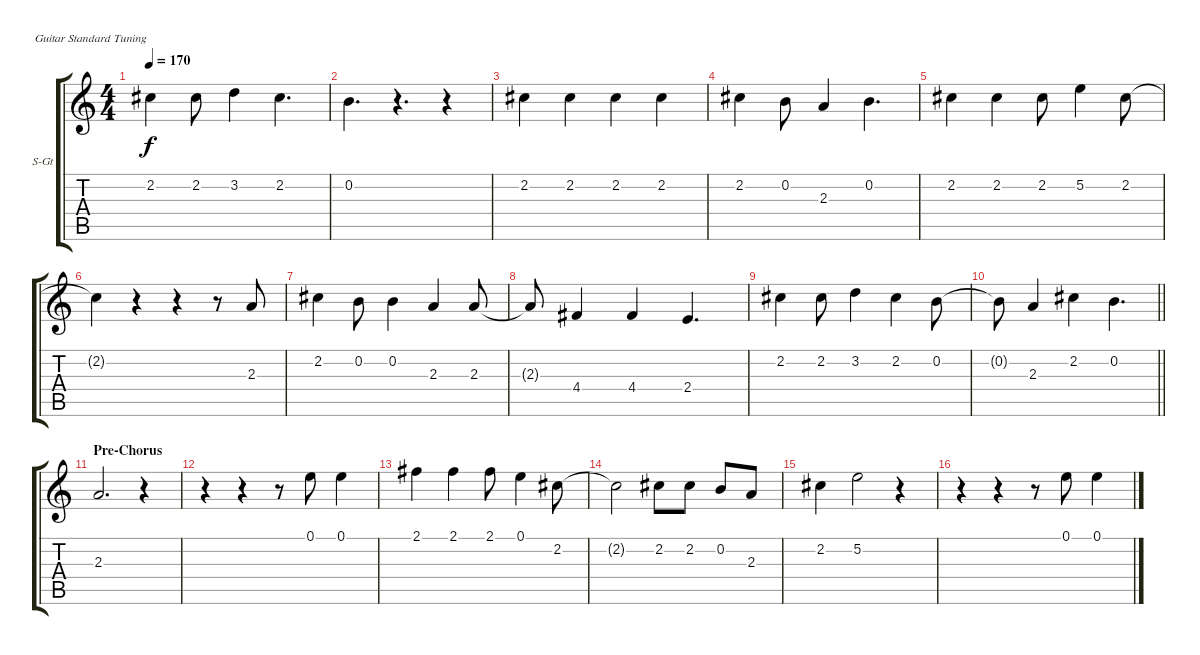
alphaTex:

\bracketExtendMode groupsimilarinstruments
\firstSystemTrackNameOrientation horizontal
\otherSystemsTrackNameOrientation horizontal
\track ("Vocals" "S-Gt") {mute instrument altosax}
\staff {score tabs}
\tuning (E4 B3 G3 D3 A2 E2)
\displaytranspose 12
\ts (4 4)
\tempo 170
\clef g2
\ks c
2.2.4{dy f} 2.2.8 3.2.4 2.2.4{d} |
0.2.4{d} r.4{d} r.4 |
2.2.4 2.2.4 2.2.4 2.2.4 |
2.2.4 0.2.8 2.3.4 0.2.4{d} |
2.2.4 2.2.4 2.2.8 5.2.4 2.2.8 |
2.2{t}.4 r.4 r.4 r.8 2.3.8 |
2.2.4 0.2.8 0.2.4 2.3.4 2.3.8 |
2.3{t}.8 4.4.4 4.4.4 2.4.4{d} |
2.2.4 2.2.8 3.2.4 2.2.4 0.2.8 |
\barLineRight lightlight
0.2{t}.8 2.3.4 2.2.4 0.2.4{d} |
\section ("" "Pre-Chorus")
2.3.2{d} r.4 |
r.4 r.4 r.8 0.1.8 0.1.4 |
2.1.4 2.1.4 2.1.8 0.1.4 2.2.8 |
2.2{t}.2 2.2.8 2.2.8 0.2.8 2.3.8 |
2.2.4 5.2.2 r.4 |
r.4 r.4 r.8 0.1.8 0.1.4
